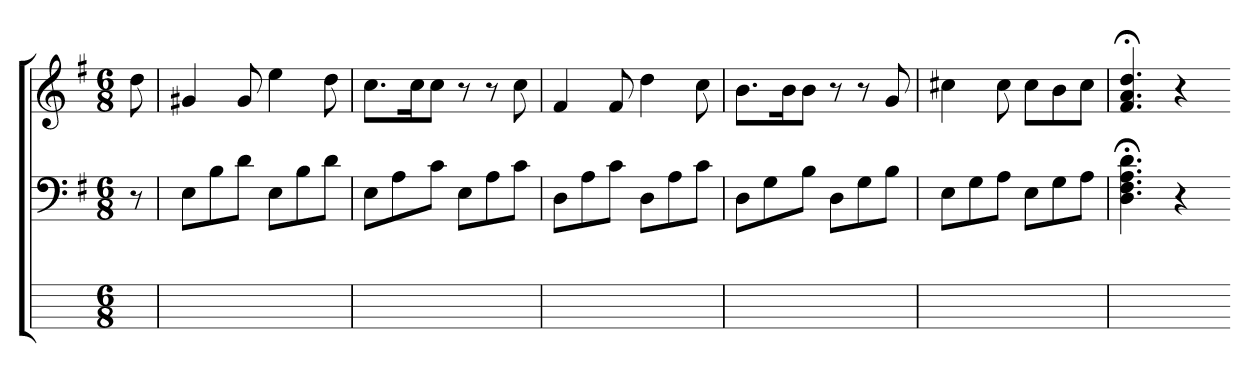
**kern	**kern	**kern
*part3	*part2	*part1
*staff3	*staff2	*staff1
*	*clefF4	*clefG2
*	*k[f#]	*k[f#]
*	*G:	*G:
*M6/8	*M6/8	*M6/8
=	=	=
8ryy	8r	8dd
=	=	=
2.ryy	8EL	4g#X
.	8B	.
.	8dJ	8g#
.	8EL	4ee
.	8B	.
.	8dJ	8dd
=	=	=
2.ryy	8EL	8.ccL
.	8A	.
.	.	16ccK
.	8cJ	8ccJ
.	8EL	8r
.	8A	8r
.	8cJ	8cc
=	=	=
2.ryy	8DL	4f#
.	8A	.
.	8cJ	8f#
.	8DL	4dd
.	8A	.
.	8cJ	8cc
=	=	=
2.ryy	8DL	8.bL
.	8G	.
.	.	16bK
.	8BJ	8bJ
.	8DL	8r
.	8G	8r
.	8BJ	8g
=	=	=
2.ryy	8EL	4cc#X
.	8G	.
.	8AJ	8cc#
.	8EL	8cc#L
.	8G	8b
.	8AJ	8cc#J
=	=	=
2ryy	4.D;< 4.F#;< 4.A;< 4.d;<	4.f#;< 4.a;< 4.dd;<
.	4r	4r
8ryy	.	.
=-	=-	=-
*-	*-	*-
